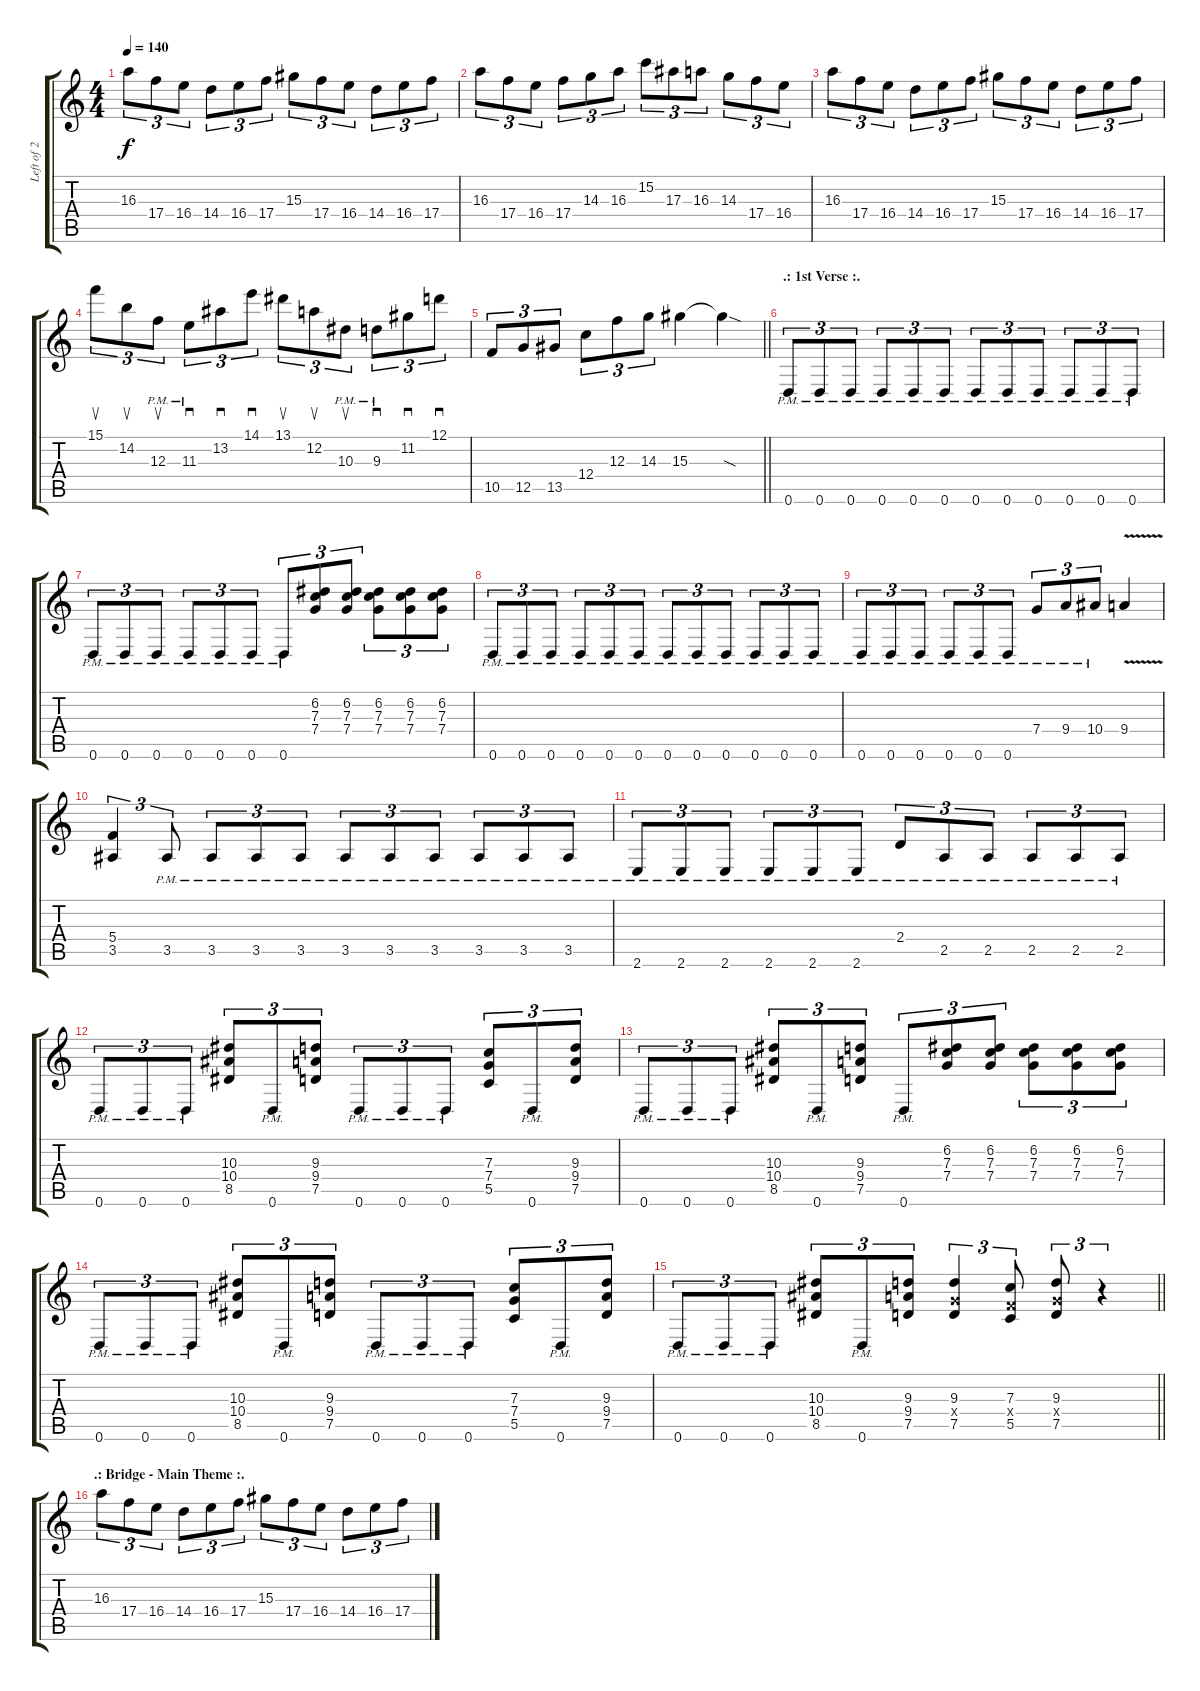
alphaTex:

\track ("Left of 2" "Left of 2") {instrument overdrivenguitar}
\staff {score tabs}
\tuning (D4 A3 F3 C3 G2 D2) {hide}
\ts (4 4)
\tempo 140
\clef g2
\ks c
16.3.8{tu (3 2) dy f} 17.4.8{tu (3 2)} 16.4.8{tu (3 2)} 14.4.8{tu (3 2)} 16.4.8{tu (3 2)} 17.4.8{tu (3 2)} 15.3.8{tu (3 2)} 17.4.8{tu (3 2)} 16.4.8{tu (3 2)} 14.4.8{tu (3 2)} 16.4.8{tu (3 2)} 17.4.8{tu (3 2)} |
16.3.8{tu (3 2)} 17.4.8{tu (3 2)} 16.4.8{tu (3 2)} 17.4.8{tu (3 2)} 14.3.8{tu (3 2)} 16.3.8{tu (3 2)} 15.2.8{tu (3 2)} 17.3.8{tu (3 2)} 16.3.8{tu (3 2)} 14.3.8{tu (3 2)} 17.4.8{tu (3 2)} 16.4.8{tu (3 2)} |
16.3.8{tu (3 2)} 17.4.8{tu (3 2)} 16.4.8{tu (3 2)} 14.4.8{tu (3 2)} 16.4.8{tu (3 2)} 17.4.8{tu (3 2)} 15.3.8{tu (3 2)} 17.4.8{tu (3 2)} 16.4.8{tu (3 2)} 14.4.8{tu (3 2)} 16.4.8{tu (3 2)} 17.4.8{tu (3 2)} |
15.1.8{su tu (3 2)} 14.2.8{su tu (3 2)} 12.3{pm}.8{su tu (3 2)} 11.3{pm}.8{sd tu (3 2)} 13.2.8{sd tu (3 2)} 14.1.8{sd tu (3 2)} 13.1.8{su tu (3 2)} 12.2.8{su tu (3 2)} 10.3{pm}.8{su tu (3 2)} 9.3{pm}.8{sd tu (3 2)} 11.2.8{sd tu (3 2)} 12.1.8{sd tu (3 2)} |
\barLineRight lightlight
10.5.8{tu (3 2)} 12.5.8{tu (3 2)} 13.5.8{tu (3 2)} 12.4.8{tu (3 2)} 12.3.8{tu (3 2)} 14.3.8{tu (3 2)} 15.3.4 15.3{sod t}.4 |
\section ("" ".: 1st Verse :.")
0.6{pm}.8{tu (3 2)} 0.6{pm}.8{tu (3 2)} 0.6{pm}.8{tu (3 2)} 0.6{pm}.8{tu (3 2)} 0.6{pm}.8{tu (3 2)} 0.6{pm}.8{tu (3 2)} 0.6{pm}.8{tu (3 2)} 0.6{pm}.8{tu (3 2)} 0.6{pm}.8{tu (3 2)} 0.6{pm}.8{tu (3 2)} 0.6{pm}.8{tu (3 2)} 0.6{pm}.8{tu (3 2)} |
0.6{pm}.8{tu (3 2)} 0.6{pm}.8{tu (3 2)} 0.6{pm}.8{tu (3 2)} 0.6{pm}.8{tu (3 2)} 0.6{pm}.8{tu (3 2)} 0.6{pm}.8{tu (3 2)} 0.6{pm}.8{tu (3 2)} (6.2 7.3 7.4).8{tu (3 2)} (6.2 7.3 7.4).8{tu (3 2)} (6.2 7.3 7.4).8{tu (3 2)} (6.2 7.3 7.4).8{tu (3 2)} (6.2 7.3 7.4).8{tu (3 2)} |
0.6{pm}.8{tu (3 2)} 0.6{pm}.8{tu (3 2)} 0.6{pm}.8{tu (3 2)} 0.6{pm}.8{tu (3 2)} 0.6{pm}.8{tu (3 2)} 0.6{pm}.8{tu (3 2)} 0.6{pm}.8{tu (3 2)} 0.6{pm}.8{tu (3 2)} 0.6{pm}.8{tu (3 2)} 0.6{pm}.8{tu (3 2)} 0.6{pm}.8{tu (3 2)} 0.6{pm}.8{tu (3 2)} |
0.6{pm}.8{tu (3 2)} 0.6{pm}.8{tu (3 2)} 0.6{pm}.8{tu (3 2)} 0.6{pm}.8{tu (3 2)} 0.6{pm}.8{tu (3 2)} 0.6{pm}.8{tu (3 2)} 7.4{pm}.8{tu (3 2)} 9.4{pm}.8{tu (3 2)} 10.4{pm}.8{tu (3 2)} 9.4{v}.4 |
(5.4 3.5).4{tu (3 2)} 3.5{pm}.8{tu (3 2)} 3.5{pm}.8{tu (3 2)} 3.5{pm}.8{tu (3 2)} 3.5{pm}.8{tu (3 2)} 3.5{pm}.8{tu (3 2)} 3.5{pm}.8{tu (3 2)} 3.5{pm}.8{tu (3 2)} 3.5{pm}.8{tu (3 2)} 3.5{pm}.8{tu (3 2)} 3.5{pm}.8{tu (3 2)} |
2.6{pm}.8{tu (3 2)} 2.6{pm}.8{tu (3 2)} 2.6{pm}.8{tu (3 2)} 2.6{pm}.8{tu (3 2)} 2.6{pm}.8{tu (3 2)} 2.6{pm}.8{tu (3 2)} 2.4{pm}.8{tu (3 2)} 2.5{pm}.8{tu (3 2)} 2.5{pm}.8{tu (3 2)} 2.5{pm}.8{tu (3 2)} 2.5{pm}.8{tu (3 2)} 2.5{pm}.8{tu (3 2)} |
0.6{pm}.8{tu (3 2)} 0.6{pm}.8{tu (3 2)} 0.6{pm}.8{tu (3 2)} (10.3 10.4 8.5).8{tu (3 2)} 0.6{pm}.8{tu (3 2)} (9.3 9.4 7.5).8{tu (3 2)} 0.6{pm}.8{tu (3 2)} 0.6{pm}.8{tu (3 2)} 0.6{pm}.8{tu (3 2)} (7.3 7.4 5.5).8{tu (3 2)} 0.6{pm}.8{tu (3 2)} (9.3 9.4 7.5).8{tu (3 2)} |
0.6{pm}.8{tu (3 2)} 0.6{pm}.8{tu (3 2)} 0.6{pm}.8{tu (3 2)} (10.3 10.4 8.5).8{tu (3 2)} 0.6{pm}.8{tu (3 2)} (9.3 9.4 7.5).8{tu (3 2)} 0.6{pm}.8{tu (3 2)} (6.2 7.3 7.4).8{tu (3 2)} (6.2 7.3 7.4).8{tu (3 2)} (6.2 7.3 7.4).8{tu (3 2)} (6.2 7.3 7.4).8{tu (3 2)} (6.2 7.3 7.4).8{tu (3 2)} |
0.6{pm}.8{tu (3 2)} 0.6{pm}.8{tu (3 2)} 0.6{pm}.8{tu (3 2)} (10.3 10.4 8.5).8{tu (3 2)} 0.6{pm}.8{tu (3 2)} (9.3 9.4 7.5).8{tu (3 2)} 0.6{pm}.8{tu (3 2)} 0.6{pm}.8{tu (3 2)} 0.6{pm}.8{tu (3 2)} (7.3 7.4 5.5).8{tu (3 2)} 0.6{pm}.8{tu (3 2)} (9.3 9.4 7.5).8{tu (3 2)} |
\barLineRight lightlight
0.6{pm}.8{tu (3 2)} 0.6{pm}.8{tu (3 2)} 0.6{pm}.8{tu (3 2)} (10.3 10.4 8.5).8{tu (3 2)} 0.6{pm}.8{tu (3 2)} (9.3 9.4 7.5).8{tu (3 2)} (9.3 7.4{x} 7.5).4{tu (3 2)} (7.3 5.4{x} 5.5).8{tu (3 2)} (9.3 7.4{x} 7.5).8{tu (3 2)} r.4{tu (3 2)} |
\section ("" ".: Bridge - Main Theme :.")
16.3.8{tu (3 2)} 17.4.8{tu (3 2)} 16.4.8{tu (3 2)} 14.4.8{tu (3 2)} 16.4.8{tu (3 2)} 17.4.8{tu (3 2)} 15.3.8{tu (3 2)} 17.4.8{tu (3 2)} 16.4.8{tu (3 2)} 14.4.8{tu (3 2)} 16.4.8{tu (3 2)} 17.4.8{tu (3 2)}
